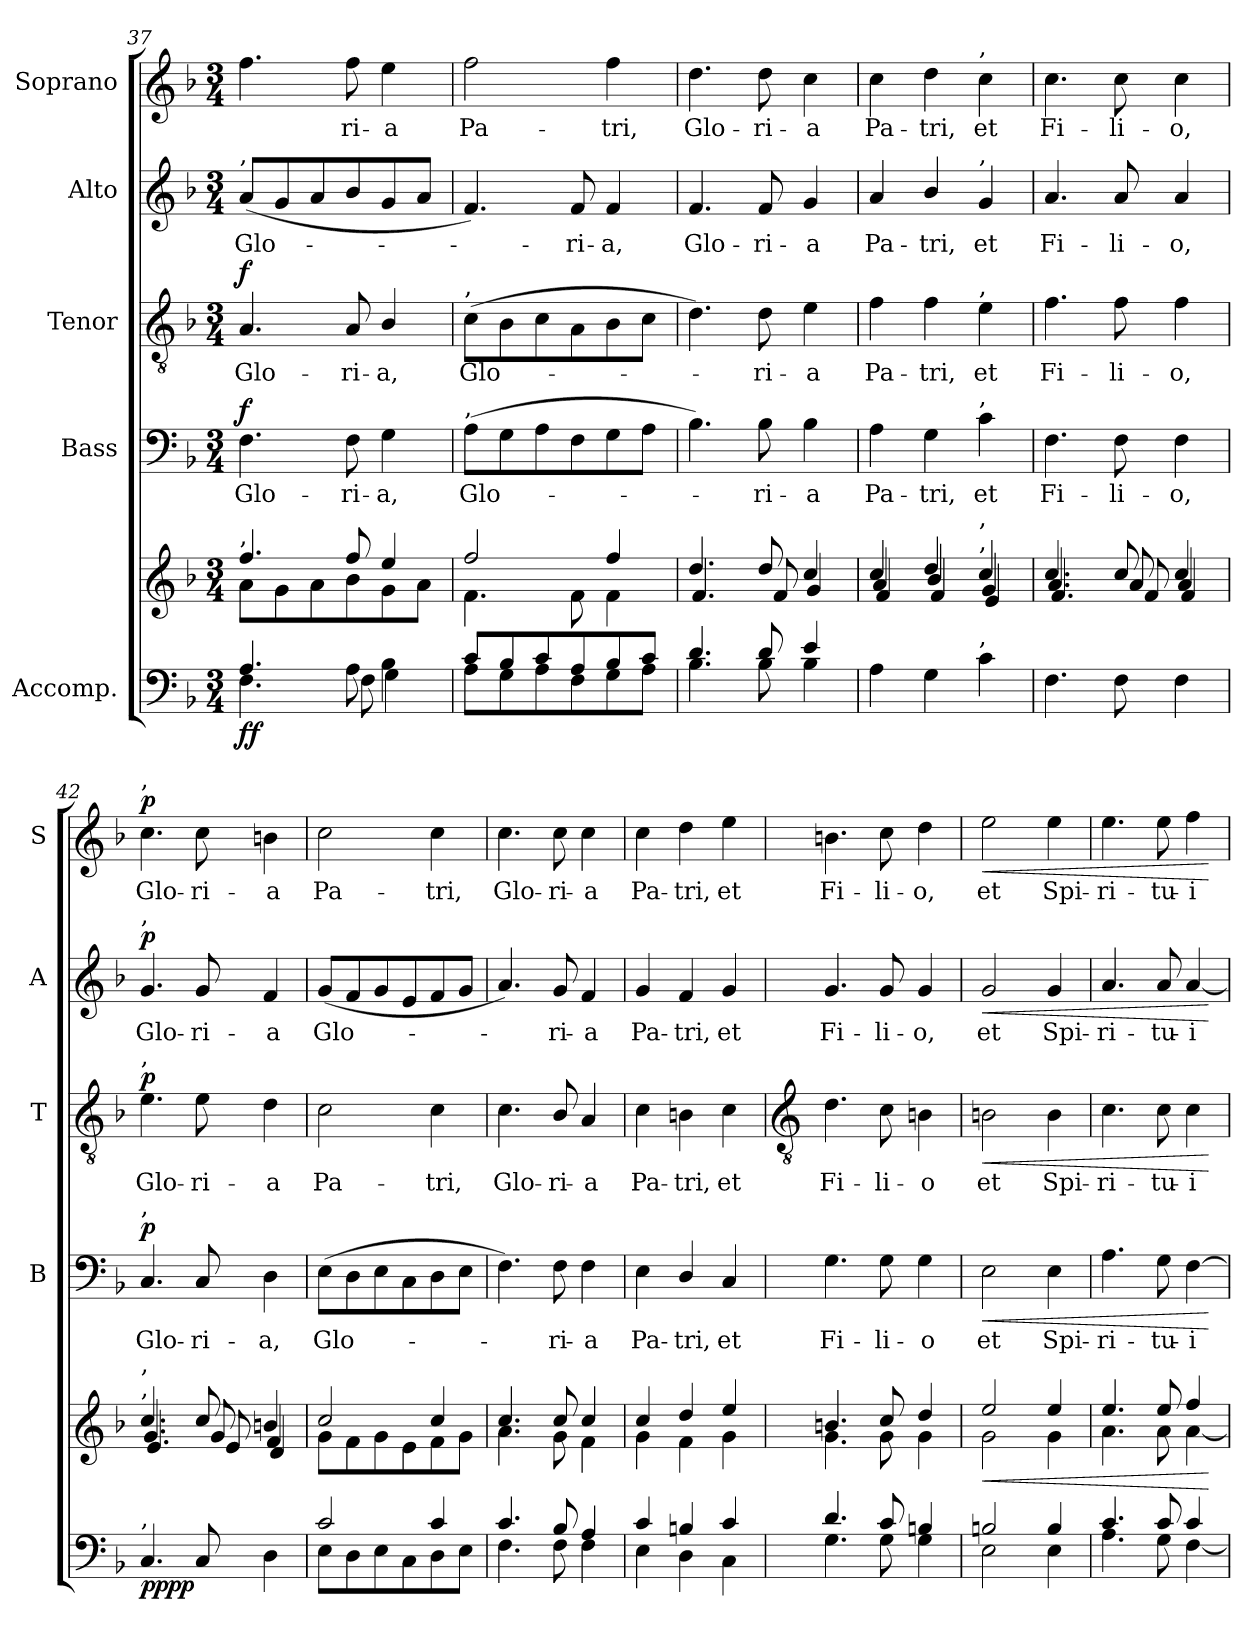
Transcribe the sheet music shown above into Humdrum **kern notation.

**kern	**kern	**dynam	**kern	**text	**dynam	**kern	**text	**dynam	**kern	**text	**dynam	**kern	**text	**dynam
*part5	*part5	*part5	*part4	*part4	*part4	*part3	*part3	*part3	*part2	*part2	*part2	*part1	*part1	*part1
*staff6	*staff5	*staff5/6	*staff4	*staff4	*staff4	*staff3	*staff3	*staff3	*staff2	*staff2	*staff2	*staff1	*staff1	*staff1
*I"Accomp.	*	*	*I"Bass	*	*	*I"Tenor	*	*	*I"Alto	*	*	*I"Soprano	*	*
*	*	*	*I'B	*	*	*I'T	*	*	*I'A	*	*	*I'S	*	*
!!LO:LB:g=z
*clefF4	*clefG2	*	*clefF4	*	*	*clefGv2	*	*	*clefG2	*	*	*clefG2	*	*
*k[b-]	*k[b-]	*	*k[b-]	*	*	*k[b-]	*	*	*k[b-]	*	*	*k[b-]	*	*
*F:	*F:	*	*F:	*	*	*F:	*	*	*F:	*	*	*F:	*	*
*M3/4	*M3/4	*	*M3/4	*	*	*M3/4	*	*	*M3/4	*	*	*M3/4	*	*
=37	=37	=37	=37	=37	=37	=37	=37	=37	=37	=37	=37	=37	=37	=37
*^	*^	*	*	*	*	*	*	*	*	*	*	*	*	*
!	!	!	!	!	!	!	!	!	!	!	!LO:TX:a:t=,	!	!	!	!	!
!	!	!LO:TX:a:t=,	!	!	!	!	!	!	!	!	!	!	!	!	!	!
!	!	!	!	!LO:DY:b=2	!	!LO:LY:b	!	!	!LO:LY:b	!	!	!LO:LY:b	!	!	!	!
!	!	!	!	!LO:DY:n=1:b=2	!	!	!LO:DY:b	!	!	!LO:DY:b	!	!	!	!	!	!
4.A	4.F	4.ff/	8a\L	f f	4.F	Glo-	f	4.A	Glo-	f	(<8aL	Glo-	.	4.ff	.	.
.	.	.	8g\	.	.	.	.	.	.	.	8g	.	.	.	.	.
.	.	.	8a\	.	.	.	.	.	.	.	8a	.	.	.	.	.
!	!	!	!	!	!	!LO:LY:b	!	!	!LO:LY:b	!	!	!	!	!	!LO:LY:b	!
8A\	8F	8ff/	8b-\	.	8F	-ri-	.	8A	-ri-	.	8b-	.	.	8ff	ri-	.
!	!	!	!	!	!	!LO:LY:b	!	!	!LO:LY:b	!	!	!	!	!	!LO:LY:b	!
4B-\	4G	4ee/	8g\	.	4G	-a,	.	4B-/	-a,	.	8g	.	.	4ee	-a	.
.	.	.	8a\J	.	.	.	.	.	.	.	8aJ	.	.	.	.	.
=38	=38	=38	=38	=38	=38	=38	=38	=38	=38	=38	=38	=38	=38	=38	=38	=38
!	!	!	!	!	!	!	!	!LO:TX:a:t=,	!	!	!	!	!	!	!	!
!	!	!	!	!	!LO:TX:a:t=,	!	!	!	!	!	!	!	!	!	!	!
!	!	!	!	!	!	!LO:LY:b	!	!	!LO:LY:b	!	!	!	!	!	!LO:LY:b	!
8cL	8AL	2ff/	4.f\	.	(>8AL	Glo-	.	(>8cL	Glo-	.	4.f)	.	.	2ff	Pa-	.
8B-	8G	.	.	.	8G	.	.	8B-	.	.	.	.	.	.	.	.
8c	8A	.	.	.	8A	.	.	8c	.	.	.	.	.	.	.	.
!	!	!	!	!	!	!	!	!	!	!	!	!LO:LY:b	!	!	!	!
8A	8F	.	8f\	.	8F	.	.	8A	.	.	8f	ri-	.	.	.	.
!	!	!	!	!	!	!	!	!	!	!	!	!LO:LY:b	!	!	!LO:LY:b	!
8B-	8G	4ff/	4f\	.	8G	.	.	8B-	.	.	4f	-a,	.	4ff	-tri,	.
8cJ	8AJ	.	.	.	8AJ	.	.	8cJ	.	.	.	.	.	.	.	.
=39	=39	=39	=39	=39	=39	=39	=39	=39	=39	=39	=39	=39	=39	=39	=39	=39
!	!	!	!	!	!	!	!	!	!	!	!	!LO:LY:b	!	!	!LO:LY:b	!
4.d	4.B-	4.dd/	4.f/	.	4.B-)	.	.	4.d)	.	.	4.f	Glo-	.	4.dd	Glo-	.
!	!	!	!	!	!	!LO:LY:b	!	!	!LO:LY:b	!	!	!LO:LY:b	!	!	!LO:LY:b	!
8d	8B-	8dd/	8f/	.	8B-	ri-	.	8d	ri-	.	8f	-ri-	.	8dd	-ri-	.
!	!	!	!	!	!	!LO:LY:b	!	!	!LO:LY:b	!	!	!LO:LY:b	!	!	!LO:LY:b	!
4e	4B-	4cc/	4g/	.	4B-	-a	.	4e	-a	.	4g	-a	.	4cc	-a	.
=40	=40	=40	=40	=40	=40	=40	=40	=40	=40	=40	=40	=40	=40	=40	=40	=40
*	*	*	*^	*	*	*	*	*	*	*	*	*	*	*	*	*
!	!	!	!	!	!	!	!LO:LY:b	!	!	!LO:LY:b	!	!	!LO:LY:b	!	!	!LO:LY:b	!
*v	*v	*	*	*	*	*	*	*	*	*	*	*	*	*	*	*	*
4A	4cc/	4a/	4f	.	4A	Pa-	.	4f	Pa-	.	4a	Pa-	.	4cc	Pa-	.
!	!	!	!	!	!	!LO:LY:b	!	!	!LO:LY:b	!	!	!LO:LY:b	!	!	!LO:LY:b	!
4G	4dd/	4b-/	4f	.	4G	-tri,	.	4f	-tri,	.	4b-/	-tri,	.	4dd	-tri,	.
!	!	!	!	!	!	!	!	!	!	!	!	!	!	!LO:TX:a:t=,	!	!
!	!	!	!	!	!	!	!	!	!	!	!LO:TX:a:t=,	!	!	!	!	!
!	!	!	!	!	!	!	!	!LO:TX:a:t=,	!	!	!	!	!	!	!	!
!	!	!	!	!	!LO:TX:a:t=,	!	!	!	!	!	!	!	!	!	!	!
!	!LO:TX:a:t=,	!	!	!	!	!	!	!	!	!	!	!	!	!	!	!
!	!LO:TX:a:t=,	!	!	!	!	!	!	!	!	!	!	!	!	!	!	!
!LO:TX:a:t=,	!	!	!	!	!	!	!	!	!	!	!	!	!	!	!	!
!	!	!	!	!	!	!LO:LY:b	!	!	!LO:LY:b	!	!	!LO:LY:b	!	!	!LO:LY:b	!
4c	4cc/	4g/	4e	.	4c	et	.	4e	et	.	4g	et	.	4cc	et	.
=41	=41	=41	=41	=41	=41	=41	=41	=41	=41	=41	=41	=41	=41	=41	=41	=41
!	!	!	!	!	!	!LO:LY:b	!	!	!LO:LY:b	!	!	!LO:LY:b	!	!	!LO:LY:b	!
4.F	4.cc/	4.a/	4.f	.	4.F	Fi-	.	4.f	Fi-	.	4.a	Fi-	.	4.cc	Fi-	.
!	!	!	!	!	!	!LO:LY:b	!	!	!LO:LY:b	!	!	!LO:LY:b	!	!	!LO:LY:b	!
8F	8cc/	8a/	8f	.	8F	-li-	.	8f	-li-	.	8a	-li-	.	8cc	-li-	.
!	!	!	!	!	!	!LO:LY:b	!	!	!LO:LY:b	!	!	!LO:LY:b	!	!	!LO:LY:b	!
4F	4cc/	4a/	4f	.	4F	-o,	.	4f	-o,	.	4a	-o,	.	4cc	-o,	.
=42	=42	=42	=42	=42	=42	=42	=42	=42	=42	=42	=42	=42	=42	=42	=42	=42
!	!	!	!	!	!	!	!	!	!	!	!	!	!	!LO:TX:a:t=,	!	!
!	!	!	!	!	!	!	!	!	!	!	!LO:TX:a:t=,	!	!	!	!	!
!	!	!	!	!	!	!	!	!LO:TX:a:t=,	!	!	!	!	!	!	!	!
!	!	!	!	!	!LO:TX:a:t=,	!	!	!	!	!	!	!	!	!	!	!
!	!LO:TX:a:t=,	!	!	!	!	!	!	!	!	!	!	!	!	!	!	!
!	!LO:TX:a:t=,	!	!	!	!	!	!	!	!	!	!	!	!	!	!	!
!LO:TX:a:t=,	!	!	!	!	!	!	!	!	!	!	!	!	!	!	!	!
!	!	!	!	!LO:DY:b=2	!	!LO:LY:b	!	!	!LO:LY:b	!	!	!LO:LY:b	!	!	!LO:LY:b	!
!	!	!	!	!LO:DY:n=1:b=2	!	!	!	!	!	!	!	!	!	!	!	!
!	!	!	!	!LO:DY:n=2:b	!	!	!	!	!	!	!	!	!	!	!	!
!	!	!	!	!LO:DY:n=3:b	!	!	!LO:DY:b	!	!	!LO:DY:b	!	!	!LO:DY:b	!	!	!LO:DY:b
4.C	4.cc/	4.g/	4.e	p p p p	4.C	Glo-	p	4.e	Glo-	p	4.g	Glo-	p	4.cc	Glo-	p
!	!	!	!	!	!	!LO:LY:b	!	!	!LO:LY:b	!	!	!LO:LY:b	!	!	!LO:LY:b	!
8C	8cc/	8g/	8e	.	8C	-ri-	.	8e	-ri-	.	8g	-ri-	.	8cc	-ri-	.
!	!	!	!	!	!	!LO:LY:b	!	!	!LO:LY:b	!	!	!LO:LY:b	!	!	!LO:LY:b	!
4D	4bn/	4f/	4d	.	4D	-a,	.	4d	-a	.	4f	-a	.	4bn	-a	.
=43	=43	=43	=43	=43	=43	=43	=43	=43	=43	=43	=43	=43	=43	=43	=43	=43
*^	*	*	*	*	*	*	*	*	*	*	*	*	*	*	*	*
!	!	!	!	!	!	!	!LO:LY:b	!	!	!LO:LY:b	!	!	!LO:LY:b	!	!	!LO:LY:b	!
*	*	*	*v	*v	*	*	*	*	*	*	*	*	*	*	*	*	*
2c/	8EL	2cc/	8g\L	.	(>8EL	Glo-	.	2c	Pa-	.	(<8gL	Glo-	.	2cc	Pa-	.
.	8D	.	8f\	.	8D	.	.	.	.	.	8f	.	.	.	.	.
.	8E	.	8g\	.	8E	.	.	.	.	.	8g	.	.	.	.	.
.	8C	.	8e\	.	8C	.	.	.	.	.	8e	.	.	.	.	.
!	!	!	!	!	!	!	!	!	!LO:LY:b	!	!	!	!	!	!LO:LY:b	!
4c/	8D	4cc/	8f\	.	8D	.	.	4c	-tri,	.	8f	.	.	4cc	-tri,	.
.	8EJ	.	8g\J	.	8EJ	.	.	.	.	.	8gJ	.	.	.	.	.
=44	=44	=44	=44	=44	=44	=44	=44	=44	=44	=44	=44	=44	=44	=44	=44	=44
!	!	!	!	!	!	!	!	!	!LO:LY:b	!	!	!	!	!	!LO:LY:b	!
4.c	4.F	4.cc/	4.a\	.	4.F)	.	.	4.c	Glo-	.	4.a)	.	.	4.cc	Glo-	.
!	!	!	!	!	!	!LO:LY:b	!	!	!LO:LY:b	!	!	!LO:LY:b	!	!	!LO:LY:b	!
8B-	8F	8cc/	8g	.	8F	ri-	.	8B-/	-ri-	.	8g	ri-	.	8cc	-ri-	.
!	!	!	!	!	!	!LO:LY:b	!	!	!LO:LY:b	!	!	!LO:LY:b	!	!	!LO:LY:b	!
4A	4F	4cc/	4f\	.	4F	-a	.	4A	-a	.	4f	-a	.	4cc	-a	.
=45	=45	=45	=45	=45	=45	=45	=45	=45	=45	=45	=45	=45	=45	=45	=45	=45
!	!	!	!	!	!	!LO:LY:b	!	!	!LO:LY:b	!	!	!LO:LY:b	!	!	!LO:LY:b	!
4c	4E	4cc/	4g\	.	4E	Pa-	.	4c	Pa-	.	4g	Pa-	.	4cc	Pa-	.
!	!	!	!	!	!	!LO:LY:b	!	!	!LO:LY:b	!	!	!LO:LY:b	!	!	!LO:LY:b	!
4Bn	4D\	4dd/	4f\	.	4D/	-tri,	.	4Bn	-tri,	.	4f	-tri,	.	4dd	-tri,	.
!	!	!	!	!	!	!LO:LY:b	!	!	!LO:LY:b	!	!	!LO:LY:b	!	!	!LO:LY:b	!
4c	4C\	4ee/	4g\	.	4C	et	.	4c	et	.	4g	et	.	4ee	et	.
!!LO:LB:g=z
=46	=46	=46	=46	=46	=46	=46	=46	=46	=46	=46	=46	=46	=46	=46	=46	=46
*	*	*	*	*	*	*	*	*clefGv2	*	*	*	*	*	*	*	*
!	!	!	!	!	!	!LO:LY:b	!	!	!LO:LY:b	!	!	!LO:LY:b	!	!	!LO:LY:b	!
4.d	4.G	4.bn/	4.g	.	4.G	Fi-	.	4.d	Fi-	.	4.g	Fi-	.	4.bn	Fi-	.
!	!	!	!	!	!	!LO:LY:b	!	!	!LO:LY:b	!	!	!LO:LY:b	!	!	!LO:LY:b	!
8c	8G	8cc/	8g	.	8G	-li-	.	8c	-li-	.	8g	-li-	.	8cc	-li-	.
!	!	!	!	!	!	!LO:LY:b	!	!	!LO:LY:b	!	!	!LO:LY:b	!	!	!LO:LY:b	!
4Bn	4G	4dd	4g\	.	4G	-o	.	4Bn	-o	.	4g	-o,	.	4dd	-o,	.
=47	=47	=47	=47	=47	=47	=47	=47	=47	=47	=47	=47	=47	=47	=47	=47	=47
!	!	!	!	!LO:HP:b	!	!LO:LY:b	!LO:HP:b	!	!LO:LY:b	!LO:HP:b	!	!LO:LY:b	!LO:HP:b	!	!LO:LY:b	!LO:HP:b
2Bn	2E	2ee	2g\	<	2E	et	<	2Bn	et	<	2g	et	<	2ee	et	<
!	!	!	!	!	!	!LO:LY:b	!	!	!LO:LY:b	!	!	!LO:LY:b	!	!	!LO:LY:b	!
4B	4E	4ee	4g\	.	4E	Spi-	.	4B	Spi-	.	4g	Spi-	.	4ee	Spi-	.
=48	=48	=48	=48	=48	=48	=48	=48	=48	=48	=48	=48	=48	=48	=48	=48	=48
!	!	!	!	!	!	!LO:LY:b	!	!	!LO:LY:b	!	!	!LO:LY:b	!	!	!LO:LY:b	!
4.c	4.A	4.ee	4.a\	.	4.A	-ri-	.	4.c	-ri-	.	4.a	-ri-	.	4.ee	-ri-	.
!	!	!	!	!	!	!LO:LY:b	!	!	!LO:LY:b	!	!	!LO:LY:b	!	!	!LO:LY:b	!
8c	8G	8ee	8a\	.	8G	-tu-	.	8c	-tu-	.	8a	-tu-	.	8ee	-tu-	.
!	!	!	!	!	!	!LO:LY:b	!	!	!LO:LY:b	!	!	!LO:LY:b	!	!	!LO:LY:b	!
4c	[4F	4ff	[4a\	.	[4F	-i	.	4c	-i	.	[4a	-i	.	4ff	-i	.
*v	*v	*	*	*	*	*	*	*	*	*	*	*	*	*	*	*
*	*v	*v	*	*	*	*	*	*	*	*	*	*	*	*	*
.	.	[	.	.	[	.	.	[	.	.	[	.	.	[
=	=	=	=	=	=	=	=	=	=	=	=	=	=	=
*-	*-	*-	*-	*-	*-	*-	*-	*-	*-	*-	*-	*-	*-	*-
